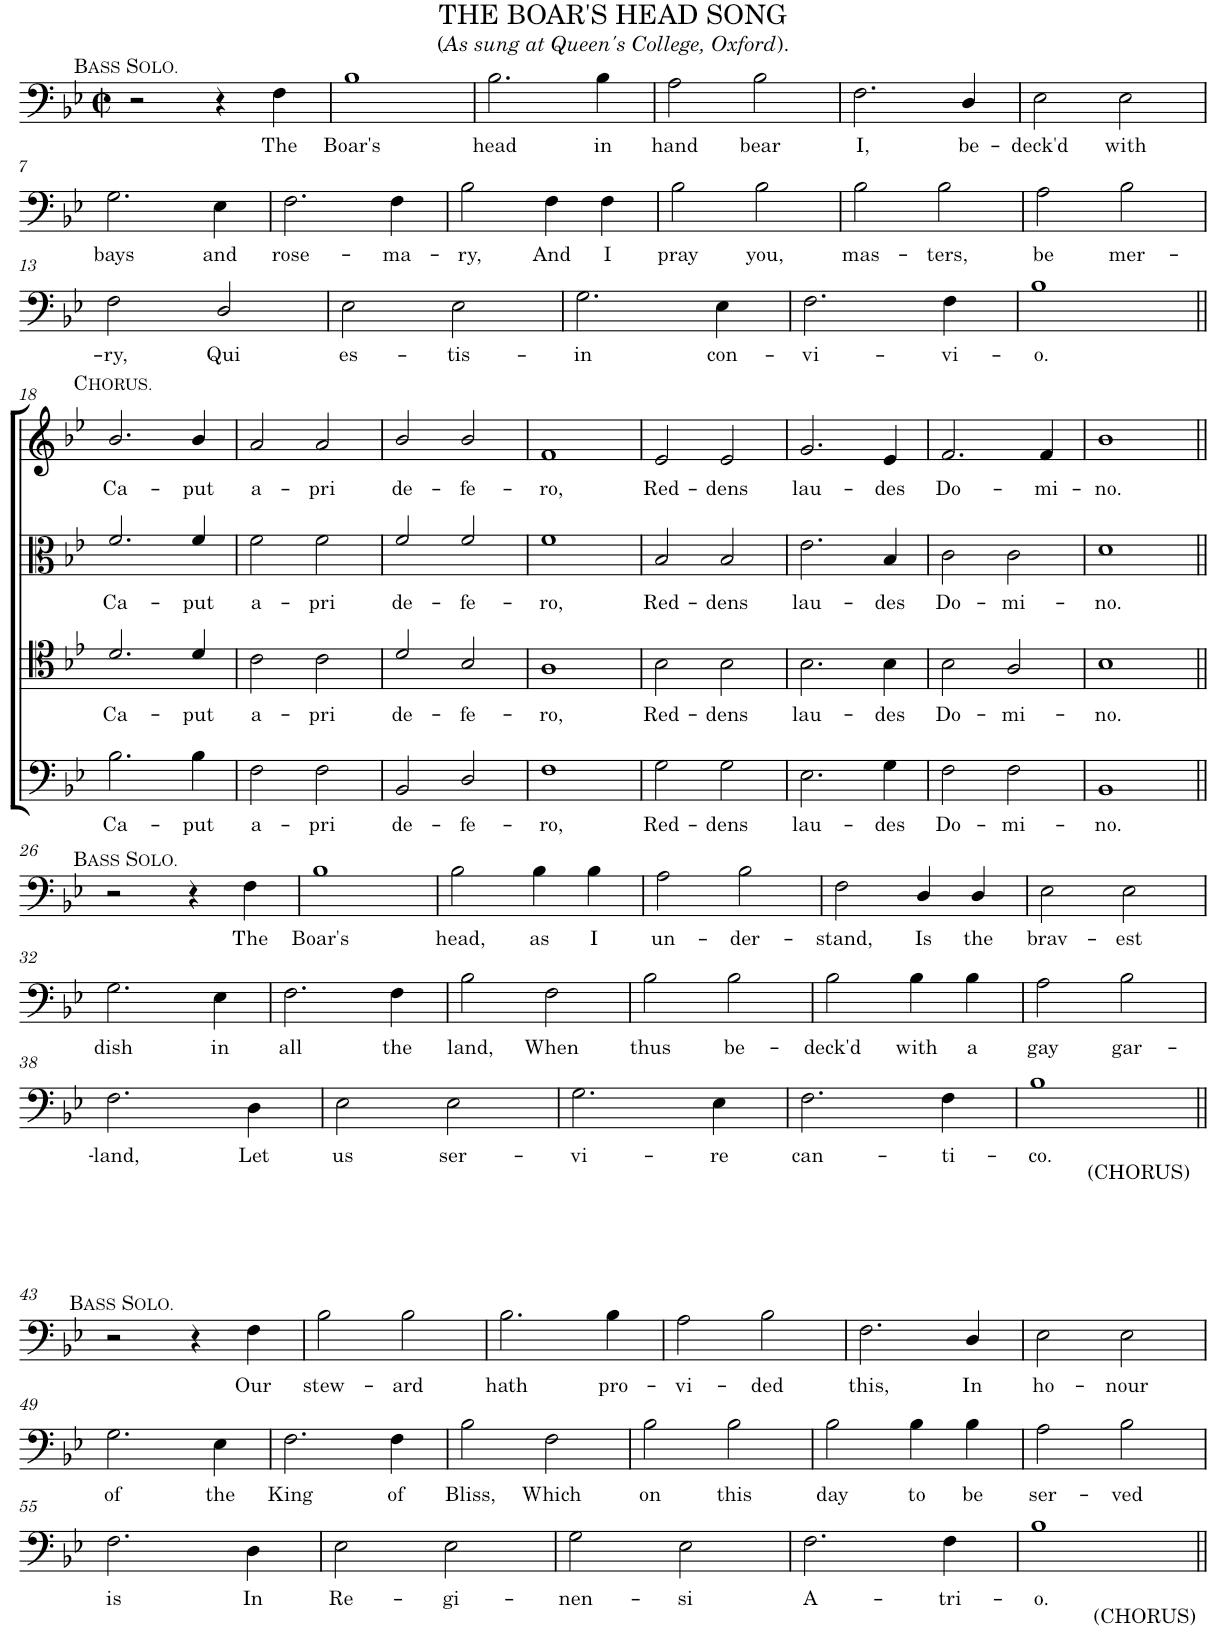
**kern	**kern	**kern	**kern	**kern	**text	**kern	**text	**kern	**text	**kern	**text
*part8	*part7	*part6	*part5	*part4	*part4	*part3	*part3	*part2	*part2	*part1	*part1
*staff8	*staff7	*staff6	*staff5	*staff4	*staff4	*staff3	*staff3	*staff2	*staff2	*staff1	*staff1
*I"Bass	*I"Tenor	*I"Alto	*I"Soprano	*I"Bass	*	*I"Tenor	*	*I"Alto	*	*I"Soprano	*
*I'B.	*I'T.	*I'A.	*I'S.	*	*	*	*	*	*	*	*
*stria5	*stria5	*stria5	*stria5	*	*	*	*	*	*	*	*
*clefF4	*clefGv2	*clefG2	*clefG2	*clefF4	*	*clefC4	*	*clefC3	*	*clefG2	*
*k[b-e-]	*k[b-e-]	*k[b-e-]	*k[b-e-]	*k[b-e-]	*	*k[b-e-]	*	*k[b-e-]	*	*k[b-e-]	*
*M2/2	*M2/2	*M2/2	*M2/2	*M2/2	*	*M2/2	*	*M2/2	*	*M2/2	*
*met(c|)	*met(c|)	*met(c|)	*met(c|)	*met(c|)	*	*met(c|)	*	*met(c|)	*	*met(c|)	*
=1	=1	=1	=1	=1	=1	=1	=1	=1	=1	=1	=1
!	!	!	!	!LO:TX:a:t=B	!	!	!	!	!	!	!
!	!	!	!	!LO:TX:a:t=ASS	!	!	!	!	!	!	!
!	!	!	!	!LO:TX:a:t=S	!	!	!	!	!	!	!
!	!	!	!	!LO:TX:a:t=OLO.	!	!	!	!	!	!	!
1r	1r	1r	1r	2r	.	1r	.	1r	.	1r	.
.	.	.	.	4r	.	.	.	.	.	.	.
!	!	!	!	!	!LO:LY:b	!	!	!	!	!	!
.	.	.	.	4F'~\	The	.	.	.	.	.	.
=2	=2	=2	=2	=2	=2	=2	=2	=2	=2	=2	=2
!	!	!	!	!	!LO:LY:b	!	!	!	!	!	!
1r	1r	1r	1r	1B-'~	Boar's	1r	.	1r	.	1r	.
=3	=3	=3	=3	=3	=3	=3	=3	=3	=3	=3	=3
!	!	!	!	!	!LO:LY:b	!	!	!	!	!	!
1r	1r	1r	1r	2.B-'~\	head	1r	.	1r	.	1r	.
!	!	!	!	!	!LO:LY:b	!	!	!	!	!	!
.	.	.	.	4B-'~\	in	.	.	.	.	.	.
=4	=4	=4	=4	=4	=4	=4	=4	=4	=4	=4	=4
!	!	!	!	!	!LO:LY:b	!	!	!	!	!	!
1r	1r	1r	1r	2A'~\	hand	1r	.	1r	.	1r	.
!	!	!	!	!	!LO:LY:b	!	!	!	!	!	!
.	.	.	.	2B-'~\	bear	.	.	.	.	.	.
=5	=5	=5	=5	=5	=5	=5	=5	=5	=5	=5	=5
!	!	!	!	!	!LO:LY:b	!	!	!	!	!	!
1r	1r	1r	1r	2.F'~\	I,	1r	.	1r	.	1r	.
!	!	!	!	!	!LO:LY:b	!	!	!	!	!	!
.	.	.	.	4D'~/	be-	.	.	.	.	.	.
=6	=6	=6	=6	=6	=6	=6	=6	=6	=6	=6	=6
!	!	!	!	!	!LO:LY:b	!	!	!	!	!	!
1r	1r	1r	1r	2E-'~\	-deck'd	1r	.	1r	.	1r	.
!	!	!	!	!	!LO:LY:b	!	!	!	!	!	!
.	.	.	.	2E-'~\	with	.	.	.	.	.	.
!!LO:LB:g=z
=7	=7	=7	=7	=7	=7	=7	=7	=7	=7	=7	=7
!	!	!	!	!	!LO:LY:b	!	!	!	!	!	!
1r	1r	1r	1r	2.G'~\	bays	1r	.	1r	.	1r	.
!	!	!	!	!	!LO:LY:b	!	!	!	!	!	!
.	.	.	.	4E-'~\	and	.	.	.	.	.	.
=8	=8	=8	=8	=8	=8	=8	=8	=8	=8	=8	=8
!	!	!	!	!	!LO:LY:b	!	!	!	!	!	!
1r	1r	1r	1r	2.F'~\	rose-	1r	.	1r	.	1r	.
!	!	!	!	!	!LO:LY:b	!	!	!	!	!	!
.	.	.	.	4F'~\	-ma-	.	.	.	.	.	.
=9	=9	=9	=9	=9	=9	=9	=9	=9	=9	=9	=9
!	!	!	!	!	!LO:LY:b	!	!	!	!	!	!
1r	1r	1r	1r	2B-'~\	-ry,	1r	.	1r	.	1r	.
!	!	!	!	!	!LO:LY:b	!	!	!	!	!	!
.	.	.	.	4F'~\	And	.	.	.	.	.	.
!	!	!	!	!	!LO:LY:b	!	!	!	!	!	!
.	.	.	.	4F'~\	I	.	.	.	.	.	.
=10	=10	=10	=10	=10	=10	=10	=10	=10	=10	=10	=10
!	!	!	!	!	!LO:LY:b	!	!	!	!	!	!
1r	1r	1r	1r	2B-'~\	pray	1r	.	1r	.	1r	.
!	!	!	!	!	!LO:LY:b	!	!	!	!	!	!
.	.	.	.	2B-'~\	you,	.	.	.	.	.	.
=11	=11	=11	=11	=11	=11	=11	=11	=11	=11	=11	=11
!	!	!	!	!	!LO:LY:b	!	!	!	!	!	!
1r	1r	1r	1r	2B-'~\	mas-	1r	.	1r	.	1r	.
!	!	!	!	!	!LO:LY:b	!	!	!	!	!	!
.	.	.	.	2B-'~\	-ters,	.	.	.	.	.	.
=12	=12	=12	=12	=12	=12	=12	=12	=12	=12	=12	=12
!	!	!	!	!	!LO:LY:b	!	!	!	!	!	!
1r	1r	1r	1r	2A'~\	be	1r	.	1r	.	1r	.
!	!	!	!	!	!LO:LY:b	!	!	!	!	!	!
.	.	.	.	2B-'~\	mer-	.	.	.	.	.	.
!!LO:LB:g=z
=13	=13	=13	=13	=13	=13	=13	=13	=13	=13	=13	=13
!	!	!	!	!	!LO:LY:b	!	!	!	!	!	!
1r	1r	1r	1r	2F'~\	-ry,	1r	.	1r	.	1r	.
!	!	!	!	!	!LO:LY:b	!	!	!	!	!	!
.	.	.	.	2D'~/	Qui	.	.	.	.	.	.
=14	=14	=14	=14	=14	=14	=14	=14	=14	=14	=14	=14
!	!	!	!	!	!LO:LY:b	!	!	!	!	!	!
1r	1r	1r	1r	2E-'~\	es-	1r	.	1r	.	1r	.
!	!	!	!	!	!LO:LY:b	!	!	!	!	!	!
.	.	.	.	2E-'~\	-tis-	.	.	.	.	.	.
=15	=15	=15	=15	=15	=15	=15	=15	=15	=15	=15	=15
!	!	!	!	!	!LO:LY:b	!	!	!	!	!	!
1r	1r	1r	1r	2.G'~\	-in	1r	.	1r	.	1r	.
!	!	!	!	!	!LO:LY:b	!	!	!	!	!	!
.	.	.	.	4E-'~\	con-	.	.	.	.	.	.
=16	=16	=16	=16	=16	=16	=16	=16	=16	=16	=16	=16
!	!	!	!	!	!LO:LY:b	!	!	!	!	!	!
1r	1r	1r	1r	2.F'~\	-vi-	1r	.	1r	.	1r	.
!	!	!	!	!	!LO:LY:b	!	!	!	!	!	!
.	.	.	.	4F'~\	-vi-	.	.	.	.	.	.
=17	=17	=17	=17	=17	=17	=17	=17	=17	=17	=17	=17
!	!	!	!	!	!LO:LY:b	!	!	!	!	!	!
1r	1r	1r	1r	1B-	-o.	1r	.	1r	.	1r	.
!!LO:LB:g=z
=18||	=18||	=18||	=18||	=18||	=18||	=18||	=18||	=18||	=18||	=18||	=18||
!	!	!	!	!	!	!	!	!	!	!LO:TX:a:t=C	!
!	!	!	!	!	!	!	!	!	!	!LO:TX:a:t=HORUS.	!
!	!	!	!	!	!LO:LY:b	!	!LO:LY:b	!	!LO:LY:b	!	!LO:LY:b
1r	1r	1r	1r	2.B-'~\	Ca-	2.d'~/	Ca-	2.f'~/	Ca-	2.b-'~/	Ca-
!	!	!	!	!	!LO:LY:b	!	!LO:LY:b	!	!LO:LY:b	!	!LO:LY:b
.	.	.	.	4B-'~\	-put	4d'~/	-put	4f'~/	-put	4b-'~/	-put
=19	=19	=19	=19	=19	=19	=19	=19	=19	=19	=19	=19
!	!	!	!	!	!LO:LY:b	!	!LO:LY:b	!	!LO:LY:b	!	!LO:LY:b
1r	1r	1r	1r	2F'~\	a-	2c'~\	a-	2f'~\	a-	2a'~/	a-
!	!	!	!	!	!LO:LY:b	!	!LO:LY:b	!	!LO:LY:b	!	!LO:LY:b
.	.	.	.	2F'~\	-pri	2c'~\	-pri	2f'~\	-pri	2a'~/	-pri
=20	=20	=20	=20	=20	=20	=20	=20	=20	=20	=20	=20
!	!	!	!	!	!LO:LY:b	!	!LO:LY:b	!	!LO:LY:b	!	!LO:LY:b
1r	1r	1r	1r	2BB-'~/	de-	2d'~/	de-	2f'~/	de-	2b-'~/	de-
!	!	!	!	!	!LO:LY:b	!	!LO:LY:b	!	!LO:LY:b	!	!LO:LY:b
.	.	.	.	2D'~/	-fe-	2B-'~/	-fe-	2f'~/	-fe-	2b-'~/	-fe-
=21	=21	=21	=21	=21	=21	=21	=21	=21	=21	=21	=21
!	!	!	!	!	!LO:LY:b	!	!LO:LY:b	!	!LO:LY:b	!	!LO:LY:b
1r	1r	1r	1r	1F'~	-ro,	1A'~	-ro,	1f'~	-ro,	1f'~	-ro,
=22	=22	=22	=22	=22	=22	=22	=22	=22	=22	=22	=22
!	!	!	!	!	!LO:LY:b	!	!LO:LY:b	!	!LO:LY:b	!	!LO:LY:b
1r	1r	1r	1r	2G'~\	Red-	2B-'~\	Red-	2B-'~/	Red-	2e-'~/	Red-
!	!	!	!	!	!LO:LY:b	!	!LO:LY:b	!	!LO:LY:b	!	!LO:LY:b
.	.	.	.	2G'~\	-dens	2B-'~\	-dens	2B-'~/	-dens	2e-'~/	-dens
=23	=23	=23	=23	=23	=23	=23	=23	=23	=23	=23	=23
!	!	!	!	!	!LO:LY:b	!	!LO:LY:b	!	!LO:LY:b	!	!LO:LY:b
1r	1r	1r	1r	2.E-'~\	lau-	2.B-'~\	lau-	2.e-'~\	lau-	2.g'~/	lau-
!	!	!	!	!	!LO:LY:b	!	!LO:LY:b	!	!LO:LY:b	!	!LO:LY:b
.	.	.	.	4G'~\	-des	4B-'~\	-des	4B-'~/	-des	4e-'~/	-des
=24	=24	=24	=24	=24	=24	=24	=24	=24	=24	=24	=24
!	!	!	!	!	!LO:LY:b	!	!LO:LY:b	!	!LO:LY:b	!	!LO:LY:b
1r	1r	1r	1r	2F'~\	Do-	2B-'~\	Do-	2c'~\	Do-	2.f'~/	Do-
!	!	!	!	!	!LO:LY:b	!	!LO:LY:b	!	!LO:LY:b	!	!
.	.	.	.	2F'~\	-mi-	2A'~/	-mi-	2c'~\	-mi-	.	.
!	!	!	!	!	!	!	!	!	!	!	!LO:LY:b
.	.	.	.	.	.	.	.	.	.	4f'~/	-mi-
=25	=25	=25	=25	=25	=25	=25	=25	=25	=25	=25	=25
!	!	!	!	!	!LO:LY:b	!	!LO:LY:b	!	!LO:LY:b	!	!LO:LY:b
1r	1r	1r	1r	1BB-'~	-no.	1B-	-no.	1d	-no.	1b-	-no.
!!LO:LB:g=z
=26||	=26||	=26||	=26||	=26||	=26||	=26||	=26||	=26||	=26||	=26||	=26||
!	!	!	!	!LO:TX:a:t=B	!	!	!	!	!	!	!
!	!	!	!	!LO:TX:a:t=ASS	!	!	!	!	!	!	!
!	!	!	!	!LO:TX:a:t=S	!	!	!	!	!	!	!
!	!	!	!	!LO:TX:a:t=OLO.	!	!	!	!	!	!	!
1r	1r	1r	1r	2r	.	1r	.	1r	.	1r	.
.	.	.	.	4r	.	.	.	.	.	.	.
!	!	!	!	!	!LO:LY:b	!	!	!	!	!	!
.	.	.	.	4F'~\	The	.	.	.	.	.	.
=27	=27	=27	=27	=27	=27	=27	=27	=27	=27	=27	=27
!	!	!	!	!	!LO:LY:b	!	!	!	!	!	!
1r	1r	1r	1r	1B-'~	Boar's	1r	.	1r	.	1r	.
=28	=28	=28	=28	=28	=28	=28	=28	=28	=28	=28	=28
!	!	!	!	!	!LO:LY:b	!	!	!	!	!	!
1r	1r	1r	1r	2B-'~\	head,	1r	.	1r	.	1r	.
!	!	!	!	!	!LO:LY:b	!	!	!	!	!	!
.	.	.	.	4B-'~\	as	.	.	.	.	.	.
!	!	!	!	!	!LO:LY:b	!	!	!	!	!	!
.	.	.	.	4B-'~\	I	.	.	.	.	.	.
=29	=29	=29	=29	=29	=29	=29	=29	=29	=29	=29	=29
!	!	!	!	!	!LO:LY:b	!	!	!	!	!	!
1r	1r	1r	1r	2A'~\	un-	1r	.	1r	.	1r	.
!	!	!	!	!	!LO:LY:b	!	!	!	!	!	!
.	.	.	.	2B-'~\	-der-	.	.	.	.	.	.
=30	=30	=30	=30	=30	=30	=30	=30	=30	=30	=30	=30
!	!	!	!	!	!LO:LY:b	!	!	!	!	!	!
1r	1r	1r	1r	2F'~\	-stand,	1r	.	1r	.	1r	.
!	!	!	!	!	!LO:LY:b	!	!	!	!	!	!
.	.	.	.	4D'~/	Is	.	.	.	.	.	.
!	!	!	!	!	!LO:LY:b	!	!	!	!	!	!
.	.	.	.	4D'~/	the	.	.	.	.	.	.
=31	=31	=31	=31	=31	=31	=31	=31	=31	=31	=31	=31
!	!	!	!	!	!LO:LY:b	!	!	!	!	!	!
1r	1r	1r	1r	2E-'~\	brav-	1r	.	1r	.	1r	.
!	!	!	!	!	!LO:LY:b	!	!	!	!	!	!
.	.	.	.	2E-'~\	-est	.	.	.	.	.	.
!!LO:LB:g=z
=32	=32	=32	=32	=32	=32	=32	=32	=32	=32	=32	=32
!	!	!	!	!	!LO:LY:b	!	!	!	!	!	!
1r	1r	1r	1r	2.G'~\	dish	1r	.	1r	.	1r	.
!	!	!	!	!	!LO:LY:b	!	!	!	!	!	!
.	.	.	.	4E-'~\	in	.	.	.	.	.	.
=33	=33	=33	=33	=33	=33	=33	=33	=33	=33	=33	=33
!	!	!	!	!	!LO:LY:b	!	!	!	!	!	!
1r	1r	1r	1r	2.F'~\	all	1r	.	1r	.	1r	.
!	!	!	!	!	!LO:LY:b	!	!	!	!	!	!
.	.	.	.	4F'~\	the	.	.	.	.	.	.
=34	=34	=34	=34	=34	=34	=34	=34	=34	=34	=34	=34
!	!	!	!	!	!LO:LY:b	!	!	!	!	!	!
1r	1r	1r	1r	2B-'~\	land,	1r	.	1r	.	1r	.
!	!	!	!	!	!LO:LY:b	!	!	!	!	!	!
.	.	.	.	2F'~\	When	.	.	.	.	.	.
=35	=35	=35	=35	=35	=35	=35	=35	=35	=35	=35	=35
!	!	!	!	!	!LO:LY:b	!	!	!	!	!	!
1r	1r	1r	1r	2B-'~\	thus	1r	.	1r	.	1r	.
!	!	!	!	!	!LO:LY:b	!	!	!	!	!	!
.	.	.	.	2B-'~\	be-	.	.	.	.	.	.
=36	=36	=36	=36	=36	=36	=36	=36	=36	=36	=36	=36
!	!	!	!	!	!LO:LY:b	!	!	!	!	!	!
1r	1r	1r	1r	2B-'~\	-deck'd	1r	.	1r	.	1r	.
!	!	!	!	!	!LO:LY:b	!	!	!	!	!	!
.	.	.	.	4B-'~\	with	.	.	.	.	.	.
!	!	!	!	!	!LO:LY:b	!	!	!	!	!	!
.	.	.	.	4B-'~\	a	.	.	.	.	.	.
=37	=37	=37	=37	=37	=37	=37	=37	=37	=37	=37	=37
!	!	!	!	!	!LO:LY:b	!	!	!	!	!	!
1r	1r	1r	1r	2A'~\	gay	1r	.	1r	.	1r	.
!	!	!	!	!	!LO:LY:b	!	!	!	!	!	!
.	.	.	.	2B-'~\	gar-	.	.	.	.	.	.
!!LO:LB:g=z
=38	=38	=38	=38	=38	=38	=38	=38	=38	=38	=38	=38
!	!	!	!	!	!LO:LY:b	!	!	!	!	!	!
1r	1r	1r	1r	2.F'~\	-land,	1r	.	1r	.	1r	.
!	!	!	!	!	!LO:LY:b	!	!	!	!	!	!
.	.	.	.	4D'~\	Let	.	.	.	.	.	.
=39	=39	=39	=39	=39	=39	=39	=39	=39	=39	=39	=39
!	!	!	!	!	!LO:LY:b	!	!	!	!	!	!
1r	1r	1r	1r	2E-'~\	us	1r	.	1r	.	1r	.
!	!	!	!	!	!LO:LY:b	!	!	!	!	!	!
.	.	.	.	2E-'~\	ser-	.	.	.	.	.	.
=40	=40	=40	=40	=40	=40	=40	=40	=40	=40	=40	=40
!	!	!	!	!	!LO:LY:b	!	!	!	!	!	!
1r	1r	1r	1r	2.G'~\	-vi-	1r	.	1r	.	1r	.
!	!	!	!	!	!LO:LY:b	!	!	!	!	!	!
.	.	.	.	4E-'~\	-re	.	.	.	.	.	.
=41	=41	=41	=41	=41	=41	=41	=41	=41	=41	=41	=41
!	!	!	!	!	!LO:LY:b	!	!	!	!	!	!
1r	1r	1r	1r	2.F'~\	can-	1r	.	1r	.	1r	.
!	!	!	!	!	!LO:LY:b	!	!	!	!	!	!
.	.	.	.	4F'~\	-ti-	.	.	.	.	.	.
=42	=42	=42	=42	=42	=42	=42	=42	=42	=42	=42	=42
!	!	!	!	!LO:TX:b:t=(CHORUS)	!	!	!	!	!	!	!
!	!	!	!	!	!LO:LY:b	!	!	!	!	!	!
1r	1r	1r	1r	1B-	-co.	1r	.	1r	.	1r	.
!!LO:LB:g=z
=42X1||	=42X1||	=42X1||	=42X1||	=42X1||	=42X1||	=42X1||	=42X1||	=42X1||	=42X1||	=42X1||	=42X1||
*k[b-e-]	*k[b-e-]	*k[b-e-]	*k[b-e-]	*k[b-e-]	*	*k[b-e-]	*	*k[b-e-]	*	*k[b-e-]	*
!	!	!	!LO:TX:a:t=C	!	!	!	!	!	!	!	!
!	!	!	!LO:TX:a:t=HORUS.	!	!	!	!	!	!	!	!
2.B-'~	2.d'~	2.f'~	2.b-'~	1r	.	1r	.	1r	.	1r	.
4B-'~	4d'~	4f'~	4b-'~	.	.	.	.	.	.	.	.
2F'~	2c'~	2f'~	2a'~	1%7ryy	.	1%7ryy	.	1%7ryy	.	1%7ryy	.
2F'~	2c'~	2f'~	2a'~	.	.	.	.	.	.	.	.
2BB-'~	2d'~	2f'~	2b-'~	.	.	.	.	.	.	.	.
2D'~	2B-'~	2f'~	2b-'~	.	.	.	.	.	.	.	.
1F'~	1A'~	1f'~	1f'~	.	.	.	.	.	.	.	.
2G'~	2B-'~	2B-'~	2e-'~	.	.	.	.	.	.	.	.
2G'~	2B-'~	2B-'~	2e-'~	.	.	.	.	.	.	.	.
2.E-'~	2.B-'~	2.e-'~	2.g'~	.	.	.	.	.	.	.	.
4G'~	4B-'~	4B-'~	4e-'~	.	.	.	.	.	.	.	.
2F'~	2B-'~	2c'~	2.f'~	.	.	.	.	.	.	.	.
2F'~	2A'~	2c'~	.	.	.	.	.	.	.	.	.
.	.	.	4f'~	.	.	.	.	.	.	.	.
1BB-'~	1B-	1d	1b-	.	.	.	.	.	.	.	.
!!LO:LB:g=z
=43-	=43-	=43-	=43-	=43-	=43-	=43-	=43-	=43-	=43-	=43-	=43-
!	!	!	!	!LO:TX:a:t=B	!	!	!	!	!	!	!
!	!	!	!	!LO:TX:a:t=ASS	!	!	!	!	!	!	!
!	!	!	!	!LO:TX:a:t=S	!	!	!	!	!	!	!
!	!	!	!	!LO:TX:a:t=OLO.	!	!	!	!	!	!	!
1r	1r	1r	1r	2r	.	1r	.	1r	.	1r	.
.	.	.	.	4r	.	.	.	.	.	.	.
!	!	!	!	!	!LO:LY:b	!	!	!	!	!	!
.	.	.	.	4F'~\	Our	.	.	.	.	.	.
=44	=44	=44	=44	=44	=44	=44	=44	=44	=44	=44	=44
!	!	!	!	!	!LO:LY:b	!	!	!	!	!	!
1r	1r	1r	1r	2B-'~\	stew-	1r	.	1r	.	1r	.
!	!	!	!	!	!LO:LY:b	!	!	!	!	!	!
.	.	.	.	2B-'~\	-ard	.	.	.	.	.	.
=45	=45	=45	=45	=45	=45	=45	=45	=45	=45	=45	=45
!	!	!	!	!	!LO:LY:b	!	!	!	!	!	!
1r	1r	1r	1r	2.B-'~\	hath	1r	.	1r	.	1r	.
!	!	!	!	!	!LO:LY:b	!	!	!	!	!	!
.	.	.	.	4B-'~\	pro-	.	.	.	.	.	.
=46	=46	=46	=46	=46	=46	=46	=46	=46	=46	=46	=46
!	!	!	!	!	!LO:LY:b	!	!	!	!	!	!
1r	1r	1r	1r	2A'~\	-vi-	1r	.	1r	.	1r	.
!	!	!	!	!	!LO:LY:b	!	!	!	!	!	!
.	.	.	.	2B-'~\	-ded	.	.	.	.	.	.
=47	=47	=47	=47	=47	=47	=47	=47	=47	=47	=47	=47
!	!	!	!	!	!LO:LY:b	!	!	!	!	!	!
1r	1r	1r	1r	2.F'~\	this,	1r	.	1r	.	1r	.
!	!	!	!	!	!LO:LY:b	!	!	!	!	!	!
.	.	.	.	4D'~/	In	.	.	.	.	.	.
=48	=48	=48	=48	=48	=48	=48	=48	=48	=48	=48	=48
!	!	!	!	!	!LO:LY:b	!	!	!	!	!	!
1r	1r	1r	1r	2E-'~\	ho-	1r	.	1r	.	1r	.
!	!	!	!	!	!LO:LY:b	!	!	!	!	!	!
.	.	.	.	2E-'~\	-nour	.	.	.	.	.	.
!!LO:LB:g=z
=49	=49	=49	=49	=49	=49	=49	=49	=49	=49	=49	=49
!	!	!	!	!	!LO:LY:b	!	!	!	!	!	!
1r	1r	1r	1r	2.G'~\	of	1r	.	1r	.	1r	.
!	!	!	!	!	!LO:LY:b	!	!	!	!	!	!
.	.	.	.	4E-'~\	the	.	.	.	.	.	.
=50	=50	=50	=50	=50	=50	=50	=50	=50	=50	=50	=50
!	!	!	!	!	!LO:LY:b	!	!	!	!	!	!
1r	1r	1r	1r	2.F'~\	King	1r	.	1r	.	1r	.
!	!	!	!	!	!LO:LY:b	!	!	!	!	!	!
.	.	.	.	4F'~\	of	.	.	.	.	.	.
=51	=51	=51	=51	=51	=51	=51	=51	=51	=51	=51	=51
!	!	!	!	!	!LO:LY:b	!	!	!	!	!	!
1r	1r	1r	1r	2B-'~\	Bliss,	1r	.	1r	.	1r	.
!	!	!	!	!	!LO:LY:b	!	!	!	!	!	!
.	.	.	.	2F'~\	Which	.	.	.	.	.	.
=52	=52	=52	=52	=52	=52	=52	=52	=52	=52	=52	=52
!	!	!	!	!	!LO:LY:b	!	!	!	!	!	!
1r	1r	1r	1r	2B-'~\	on	1r	.	1r	.	1r	.
!	!	!	!	!	!LO:LY:b	!	!	!	!	!	!
.	.	.	.	2B-'~\	this	.	.	.	.	.	.
=53	=53	=53	=53	=53	=53	=53	=53	=53	=53	=53	=53
!	!	!	!	!	!LO:LY:b	!	!	!	!	!	!
1r	1r	1r	1r	2B-'~\	day	1r	.	1r	.	1r	.
!	!	!	!	!	!LO:LY:b	!	!	!	!	!	!
.	.	.	.	4B-'~\	to	.	.	.	.	.	.
!	!	!	!	!	!LO:LY:b	!	!	!	!	!	!
.	.	.	.	4B-'~\	be	.	.	.	.	.	.
=54	=54	=54	=54	=54	=54	=54	=54	=54	=54	=54	=54
!	!	!	!	!	!LO:LY:b	!	!	!	!	!	!
1r	1r	1r	1r	2A'~\	ser-	1r	.	1r	.	1r	.
!	!	!	!	!	!LO:LY:b	!	!	!	!	!	!
.	.	.	.	2B-'~\	-ved	.	.	.	.	.	.
!!LO:LB:g=z
=55	=55	=55	=55	=55	=55	=55	=55	=55	=55	=55	=55
!	!	!	!	!	!LO:LY:b	!	!	!	!	!	!
1r	1r	1r	1r	2.F'~\	is	1r	.	1r	.	1r	.
!	!	!	!	!	!LO:LY:b	!	!	!	!	!	!
.	.	.	.	4D'~\	In	.	.	.	.	.	.
=56	=56	=56	=56	=56	=56	=56	=56	=56	=56	=56	=56
!	!	!	!	!	!LO:LY:b	!	!	!	!	!	!
1r	1r	1r	1r	2E-'~\	Re-	1r	.	1r	.	1r	.
!	!	!	!	!	!LO:LY:b	!	!	!	!	!	!
.	.	.	.	2E-'~\	-gi-	.	.	.	.	.	.
=57	=57	=57	=57	=57	=57	=57	=57	=57	=57	=57	=57
!	!	!	!	!	!LO:LY:b	!	!	!	!	!	!
1r	1r	1r	1r	2G'~\	-nen-	1r	.	1r	.	1r	.
!	!	!	!	!	!LO:LY:b	!	!	!	!	!	!
.	.	.	.	2E-'~\	-si	.	.	.	.	.	.
=58	=58	=58	=58	=58	=58	=58	=58	=58	=58	=58	=58
!	!	!	!	!	!LO:LY:b	!	!	!	!	!	!
1r	1r	1r	1r	2.F'~\	A-	1r	.	1r	.	1r	.
!	!	!	!	!	!LO:LY:b	!	!	!	!	!	!
.	.	.	.	4F'~\	-tri-	.	.	.	.	.	.
=59	=59	=59	=59	=59	=59	=59	=59	=59	=59	=59	=59
!	!	!	!	!LO:TX:b:t=(CHORUS)	!	!	!	!	!	!	!
!	!	!	!	!	!LO:LY:b	!	!	!	!	!	!
1r	1r	1r	1r	1B-	-o.	1r	.	1r	.	1r	.
=||	=||	=||	=||	=||	=||	=||	=||	=||	=||	=||	=||
*-	*-	*-	*-	*-	*-	*-	*-	*-	*-	*-	*-
